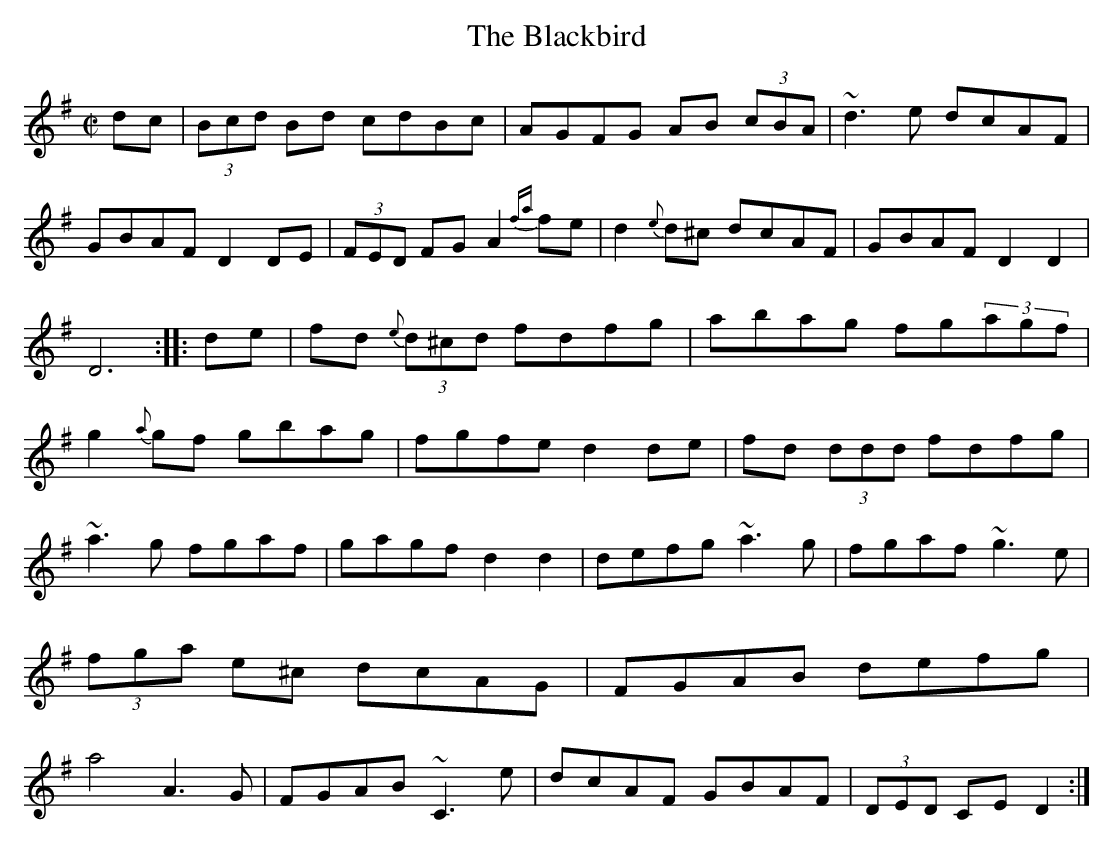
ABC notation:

X:1
T:Blackbird, The
M:C|
K:G
dc|(3Bcd Bd cdBc|AGFG AB (3cBA|~d3e dcAF|GBAF D2 DE|\
(3FED FG A2 {fa}fe|d2 {e}d^c dcAF|GBAF D2 D2|D6::de|\
fd {e}(3d^cd fdfg|abag fg(3agf|g2 {a}gf gbag|fgfe d2de|\
fd (3ddd fdfg|~a3g fgaf|gagf d2 d2|defg ~a3g|\
fgaf ~g3e|(3fga e^c dcAG|FGAB defg|a4 A3G|\
FGAB ~C3e|dcAF GBAF|(3DED CE D2:|
